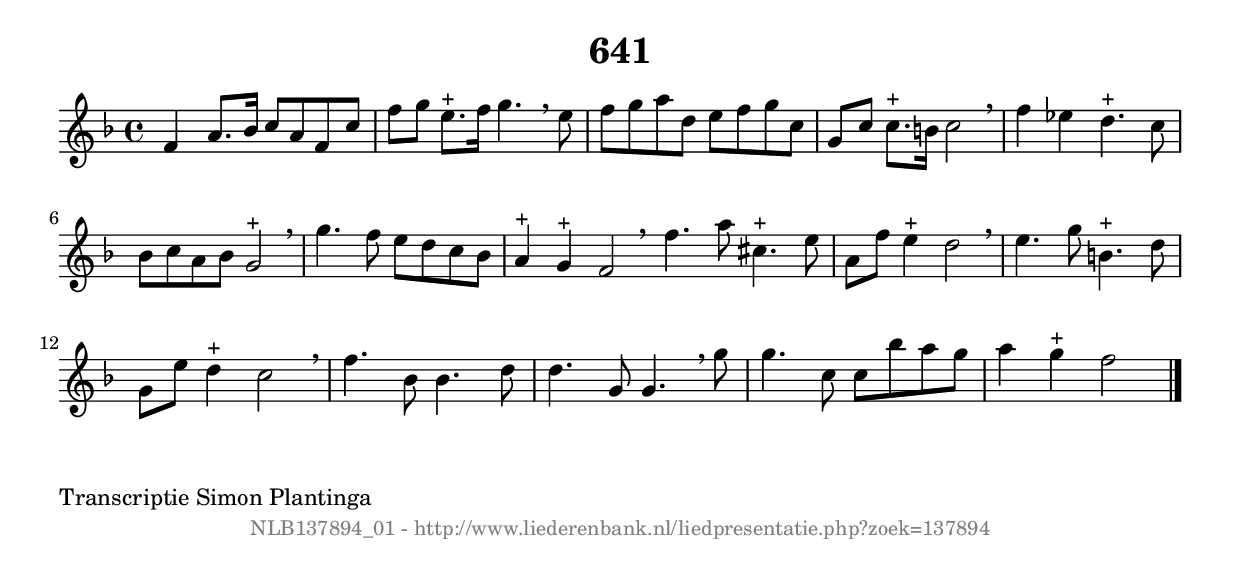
%
% produced by wce2krn 1.64 (7 June 2014)
%
\version"2.16"
#(append! paper-alist '(("long" . (cons (* 210 mm) (* 2000 mm)))))
#(set-default-paper-size "long")
sb = {\breathe}
mBreak = {\breathe }
bBreak = {\breathe }
x = {\once\override NoteHead #'style = #'cross }
gl=\glissando
itime={\override Staff.TimeSignature #'stencil = ##f }
ficta = {\once\set suggestAccidentals = ##t}
fine = {\once\override Score.RehearsalMark #'self-alignment-X = #1 \mark \markup {\italic{Fine}}}
dc = {\once\override Score.RehearsalMark #'self-alignment-X = #1 \mark \markup {\italic{D.C.}}}
dcf = {\once\override Score.RehearsalMark #'self-alignment-X = #1 \mark \markup {\italic{D.C. al Fine}}}
dcc = {\once\override Score.RehearsalMark #'self-alignment-X = #1 \mark \markup {\italic{D.C. al Coda}}}
ds = {\once\override Score.RehearsalMark #'self-alignment-X = #1 \mark \markup {\italic{D.S.}}}
dsf = {\once\override Score.RehearsalMark #'self-alignment-X = #1 \mark \markup {\italic{D.S. al Fine}}}
dsc = {\once\override Score.RehearsalMark #'self-alignment-X = #1 \mark \markup {\italic{D.S. al Coda}}}
pv = {\set Score.repeatCommands = #'((volta "1"))}
sv = {\set Score.repeatCommands = #'((volta "2"))}
tv = {\set Score.repeatCommands = #'((volta "3"))}
qv = {\set Score.repeatCommands = #'((volta "4"))}
xv = {\set Score.repeatCommands = #'((volta #f))}
\header{ tagline = ""
title = "641"
}
\score {{
\key f \major
\relative g'
{
\set melismaBusyProperties = #'()
\time 4/4
\tempo 4=120
\override Score.MetronomeMark #'transparent = ##t
\override Score.RehearsalMark #'break-visibility = #(vector #t #t #f)
f4 a8. bes16 c8 a8 f8 c'8 | f8 g8 e8.^"+" f16 g4. \sb e8 | f8 g8 a8 d,8 e8 f8 g8 c,8 | g8 c8 c8.^"+" b16 c2 | \mBreak \bar "|"
f4 ees4 d4.^"+" c8 | bes8 c8 a8 bes8 g2^"+" \sb | g'4. f8 e8 d8 c8 bes8 | a4^"+" g4^"+" f2 \bar ":|:" \bBreak
f'4. a8 cis,4.^"+" e8 | a,8 f'8 e4^"+" d2 \sb | e4. g8 b,4.^"+" d8 | g,8 e'8 d4^"+" c2 | \mBreak \bar "|"
f4. bes,8 bes4. d8 | d4. g,8 g4. \sb g'8 | g4. c,8 c8 bes'8 a8 g8 | a4 g4^"+" f2 \bar "|."
 }}
 \midi { }
 \layout {
            indent = 0.0\cm
}
}
\markup { \wordwrap-string #" 
Transcriptie Simon Plantinga
"}
\markup { \vspace #0 } \markup { \with-color #grey \fill-line { \center-column { \smaller "NLB137894_01 - http://www.liederenbank.nl/liedpresentatie.php?zoek=137894" } } }
